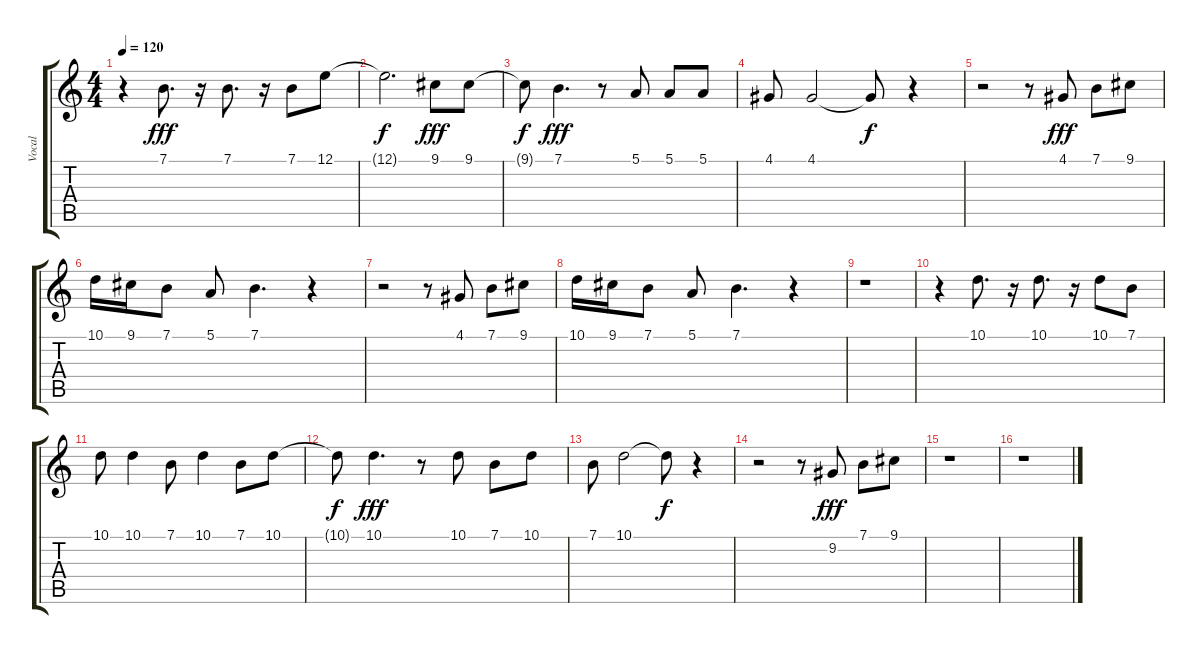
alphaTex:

\track ("Vocal      (GS) " "Vocal     ") {instrument acousticgrandpiano}
\staff {score tabs}
\tuning (E4 B3 G3 D3 A2 E2) {hide}
\ts (4 4)
\tempo 120
\clef g2
\ks c
r.4{dy f} 7.1.8{d dy fff instrument lead1square} r.16 7.1.8{d} r.16 7.1.8 12.1.8 |
12.1{t}.2{d dy f} 9.1.8{dy fff} 9.1.8 |
9.1{t}.8{dy f} 7.1.4{d dy fff} r.8 5.1.8 5.1.8 5.1.8 |
4.1.8 4.1.2 4.1{t}.8{dy f} r.4 |
r.2 r.8 4.1.8{dy fff} 7.1.8 9.1.8 |
10.1.16 9.1.16 7.1.8 5.1.8 7.1.4{d} r.4 |
r.2 r.8 4.1.8 7.1.8 9.1.8 |
10.1.16 9.1.16 7.1.8 5.1.8 7.1.4{d} r.4 |
r.1 |
r.4 10.1.8{d} r.16 10.1.8{d} r.16 10.1.8 7.1.8 |
10.1.8 10.1.4 7.1.8 10.1.4 7.1.8 10.1.8 |
10.1{t}.8{dy f} 10.1.4{d dy fff} r.8 10.1.8 7.1.8 10.1.8 |
7.1.8 10.1.2 10.1{t}.8{dy f} r.4 |
r.2 r.8 9.2.8{dy fff} 7.1.8 9.1.8 |
r.1 |
r.1
